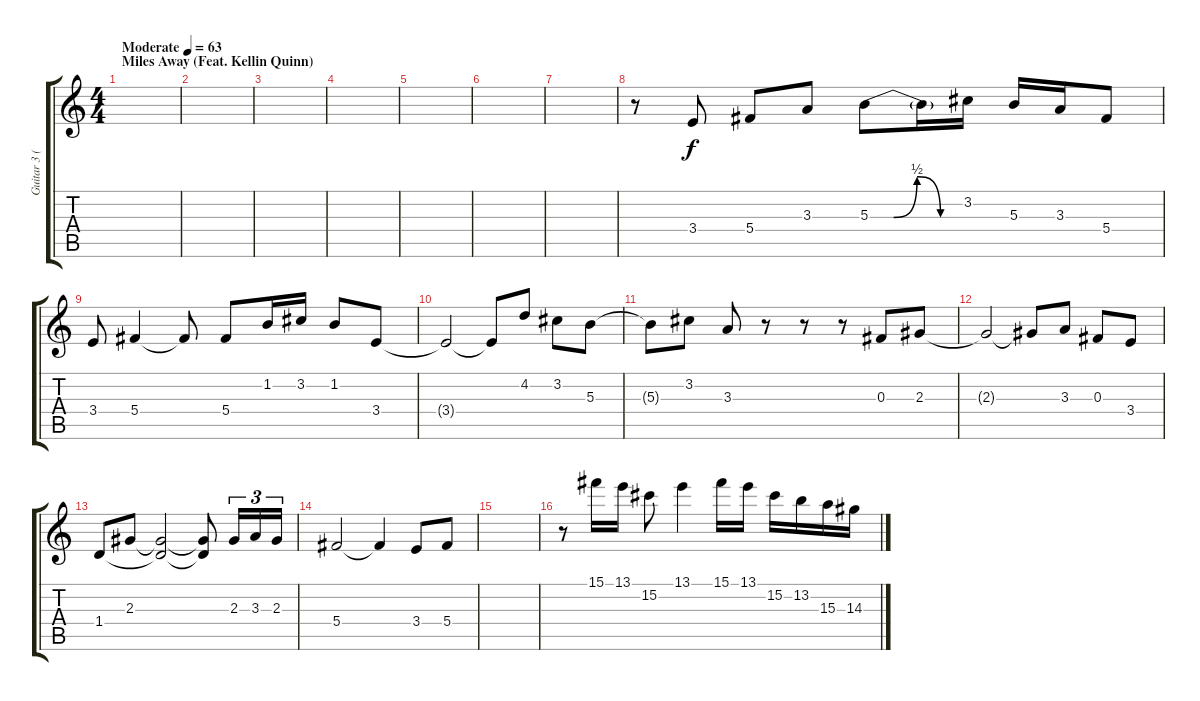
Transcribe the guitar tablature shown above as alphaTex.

\track ("Guitar 3 (Acoustic)" "Guitar 3 (") {instrument acousticguitarsteel}
\staff {score tabs}
\tuning (Eb4 Bb3 Gb3 Db3 Ab2 Eb2) {hide}
\ts (4 4)
\section ("" "Miles Away (Feat. Kellin Quinn)")
\tempo (63 "Moderate")
\tempo 117
\tempo (63 "Moderate")
\clef g2
\ks c
|
|
|
|
|
|
|
r.8 3.4.8 5.4.8 3.3.8 5.3{be (custom 0 0 15 0 30 2 45 0 60 0)}.8 5.3{t}.16 3.2.16 5.3.16 3.3.16 5.4.8 |
3.4.8 5.4.4 5.4{t}.8 5.4.8 1.2.16 3.2.16 1.2.8 3.4.8 |
3.4{t}.2 3.4{t}.8 4.2.8 3.2.8 5.3.8 |
5.3{t}.8 3.2.8 3.3.8 r.8 r.8 r.8 0.3.8 2.3.8 |
2.3{t}.2 2.3{t}.8 3.3.8 0.3.8 3.4.8 |
1.4.8 2.3.8 (2.3{t} 1.4{t}).2 (2.3{t} 1.4{t}).8 2.3.16{tu (3 2)} 3.3.16{tu (3 2)} 2.3.16{tu (3 2)} |
5.4.2 5.4{t}.4 3.4.8 5.4.8 |
|
r.8 15.1.16 13.1.16 15.2.8 13.1.4 15.1.16 13.1.16 15.2.16 13.2.16 15.3.16 14.3.16
